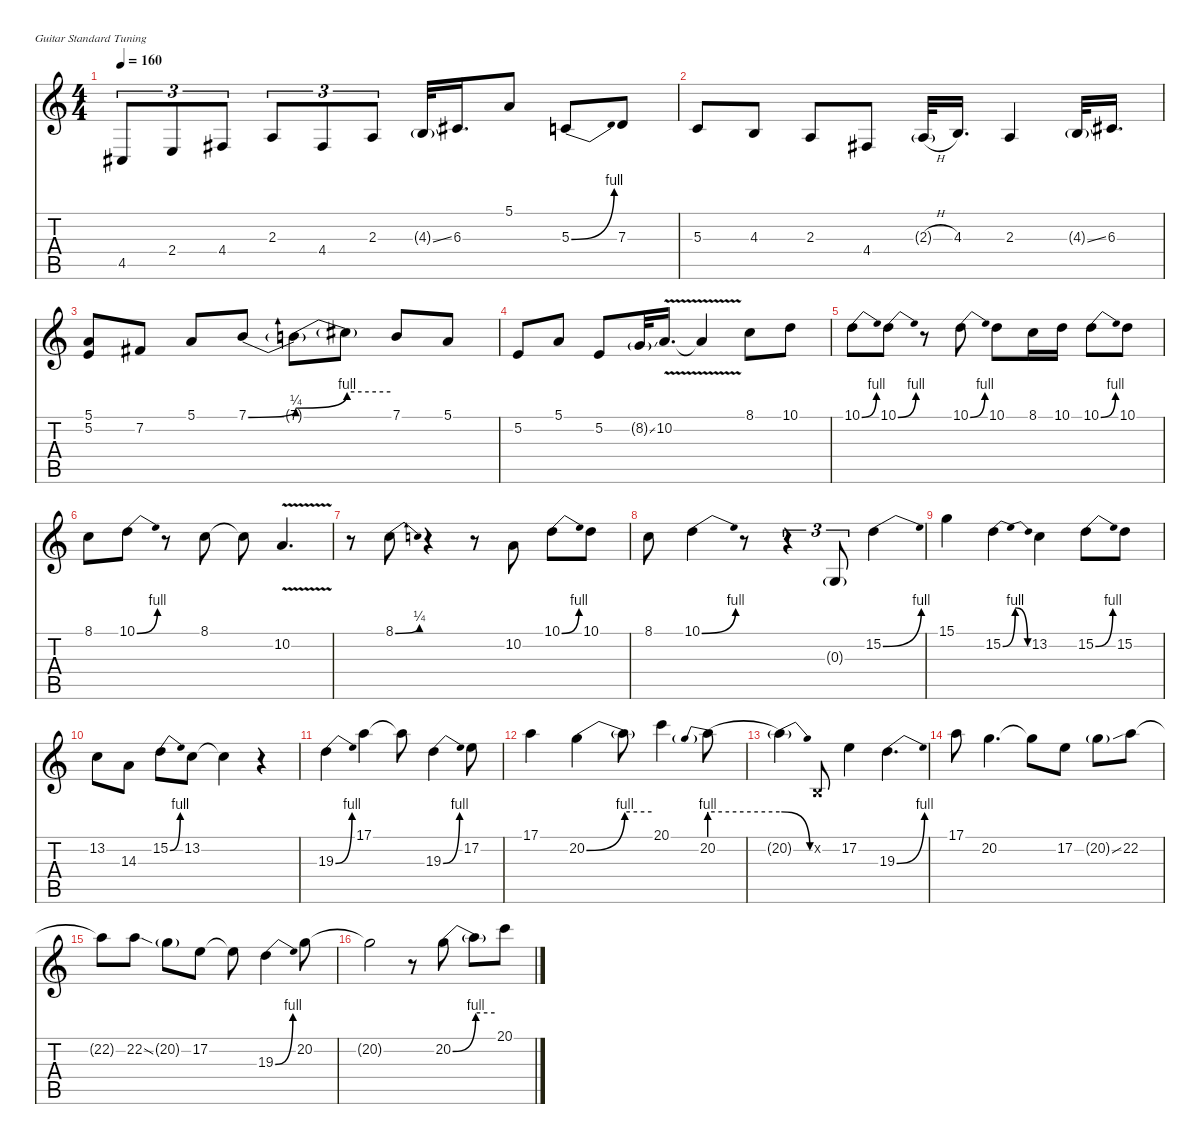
\defaultSystemsLayout 4
\hideDynamics
\bracketExtendMode nobrackets
\singleTrackTrackNamePolicy hidden
\multiTrackTrackNamePolicy hidden
\firstSystemTrackNameMode fullname
\firstSystemTrackNameOrientation horizontal
\otherSystemsTrackNameOrientation horizontal
\track ("Guitar 2/Solo" "led.synth.") {defaultSystemsLayout 4 instrument lead5charang}
\staff {score tabs}
\tuning (E4 B3 G3 D3 A2 E2)
\ts (4 4)
\tempo 160
\clef g2
\ks c
4.5{acc #}.8{tu (3 2) dy fff beam Up} 2.4.8{tu (3 2) beam Up} 4.4{acc #}.8{tu (3 2) beam Up} 2.3.8{tu (3 2) beam Up} 4.4{acc #}.8{tu (3 2) beam Up} 2.3.8{tu (3 2) beam Up} 4.3{ss g}.32{beam Up} 6.3{acc #}.16{d beam Up} 5.1.8{beam Up} 5.3{be (bend 0 0 30 4)}.8{beam Up} 7.3.8{beam Up} |
5.3.8{beam Up} 4.3.8{beam Up} 2.3.8{beam Up} 4.4{acc #}.8{beam Up} 2.3{h g}.32{beam Up} 4.3.16{d beam Up} 2.3.4{beam Up} 4.3{ss g}.32{beam Up} 6.3{acc #}.16{d beam Up} |
(5.1 5.2).8{beam Up} 7.2{acc #}.8{beam Up} 5.1.8{beam Up} 7.1{be (bend 0 0 60 1)}.8{beam Up} 7.1{be (bend 0 1 60 4) t}.8{beam Down} 7.1{be (hold 0 4 60 4) t}.8{beam Down} 7.1.8{beam Up} 5.1.8{beam Up} |
5.2.8{beam Up} 5.1.8{beam Up} 5.2.8{beam Up} 8.2{ss g}.32{beam Up} 10.2{v}.16{d beam Up} 10.2{v t}.4{beam Up} 8.1.8{beam Down} 10.1.8{beam Down} |
10.1{be (bend 0 0 30 4)}.8{beam Down} 10.1{be (bend 0 0 30 4)}.8{beam Down} r.8{beam Down} 10.1{be (bend 0 0 15 4)}.8{beam Down} 10.1.8{beam Down} 8.1.16{beam Down} 10.1.16{beam Down} 10.1{be (bend 0 0 30 4)}.8{beam Down} 10.1.8{beam Down} |
8.1.8{beam Down} 10.1{be (bend 0 0 42 4)}.8{beam Down} r.8{beam Down} 8.1.8{beam Down} 8.1{t}.8{beam Down} 10.2{v}.4{d beam Up} |
r.8{beam Down} 8.1{be (bend 0 0 60 1)}.8{beam Down} r.4{beam Down} r.8{beam Down} 10.2.8{beam Up} 10.1{be (bend 0 0 30 4)}.8{beam Down} 10.1.8{beam Down} |
8.1.8{beam Down} 10.1{be (bend 0 0 15 4)}.4{beam Down} r.8{beam Down} r.4{tu (3 2) beam Down} 0.3{g}.8{tu (3 2) beam Up} 15.2{be (bend 0 0 30 4)}.4{beam Down} |
15.1.4{beam Down} 15.2{be (bendrelease 0 0 15 4 19.999999199999998 4 25.999999199999998 0)}.4{beam Down} 13.2.4{beam Down} 15.2{be (bend 0 0 30 4)}.8{beam Down} 15.2.8{beam Down} |
13.2.8{beam Down} 14.3.8{beam Down} 15.2{be (bend 0 0 18 4)}.8{beam Down} 13.2.8{beam Down} 13.2{t}.4{beam Down} r.4{beam Down} |
19.3{be (bend 0 0 30 4)}.4{beam Down} 17.1.4{beam Down} 17.1{t}.8{beam Down} 19.3{be (bend 0 0 30 4)}.4{beam Down} 17.2.8{beam Down} |
17.1.4{beam Down} 20.2{be (bend 0 0 60 4)}.4{beam Down} 20.2{be (hold 0 4 60 4) t}.8{beam Down} 20.1.4{beam Down} 20.2{be (prebend 0 4 60 4)}.8{beam Down} |
20.2{be (release 0 4 60 0) t}.4{beam Down} 0.2{x}.8{beam Up} 17.2.4{beam Down} 19.3{be (bend 0 0 12.999999599999999 4)}.4{d beam Down} |
17.1.8{beam Down} 20.2.4{d beam Down} 20.2{t}.8{beam Down} 17.2.8{beam Down} 20.2{ss g}.8{beam Down} 22.2.8{beam Down} |
22.2{t}.8{beam Down} 22.2{ss}.8{beam Down} 20.2{g}.8{beam Down} 17.2.8{beam Down} 17.2{t}.8{beam Down} 19.3{be (bend 0 0 30 4)}.4{beam Down} 20.2.8{beam Down} |
20.2{t}.2{beam Down} r.8{beam Down} 20.2{be (bend 0 0 60 4)}.8{beam Down} 20.2{be (hold 0 4 60 4) t}.8{beam Down} 20.1.8{beam Down}
